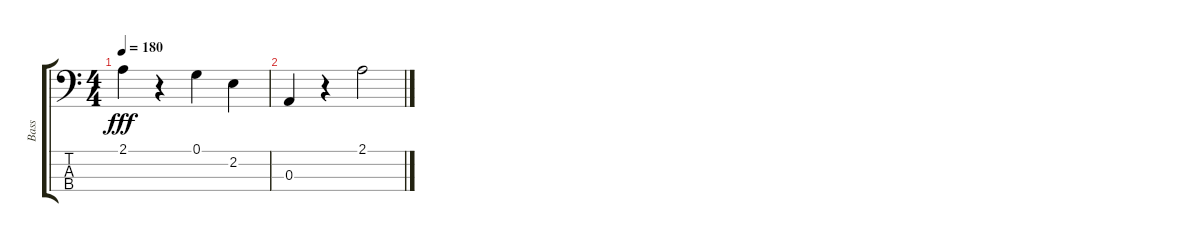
\track ("Bass" "Bass") {instrument electricguitarmuted}
\staff {score tabs}
\tuning (G2 D2 A1 E1) {hide}
\ts (4 4)
\tempo 180
\clef f4
\ks c
2.1.4{dy fff} r.4 0.1.4 2.2.4 |
0.3.4 r.4 2.1.2
